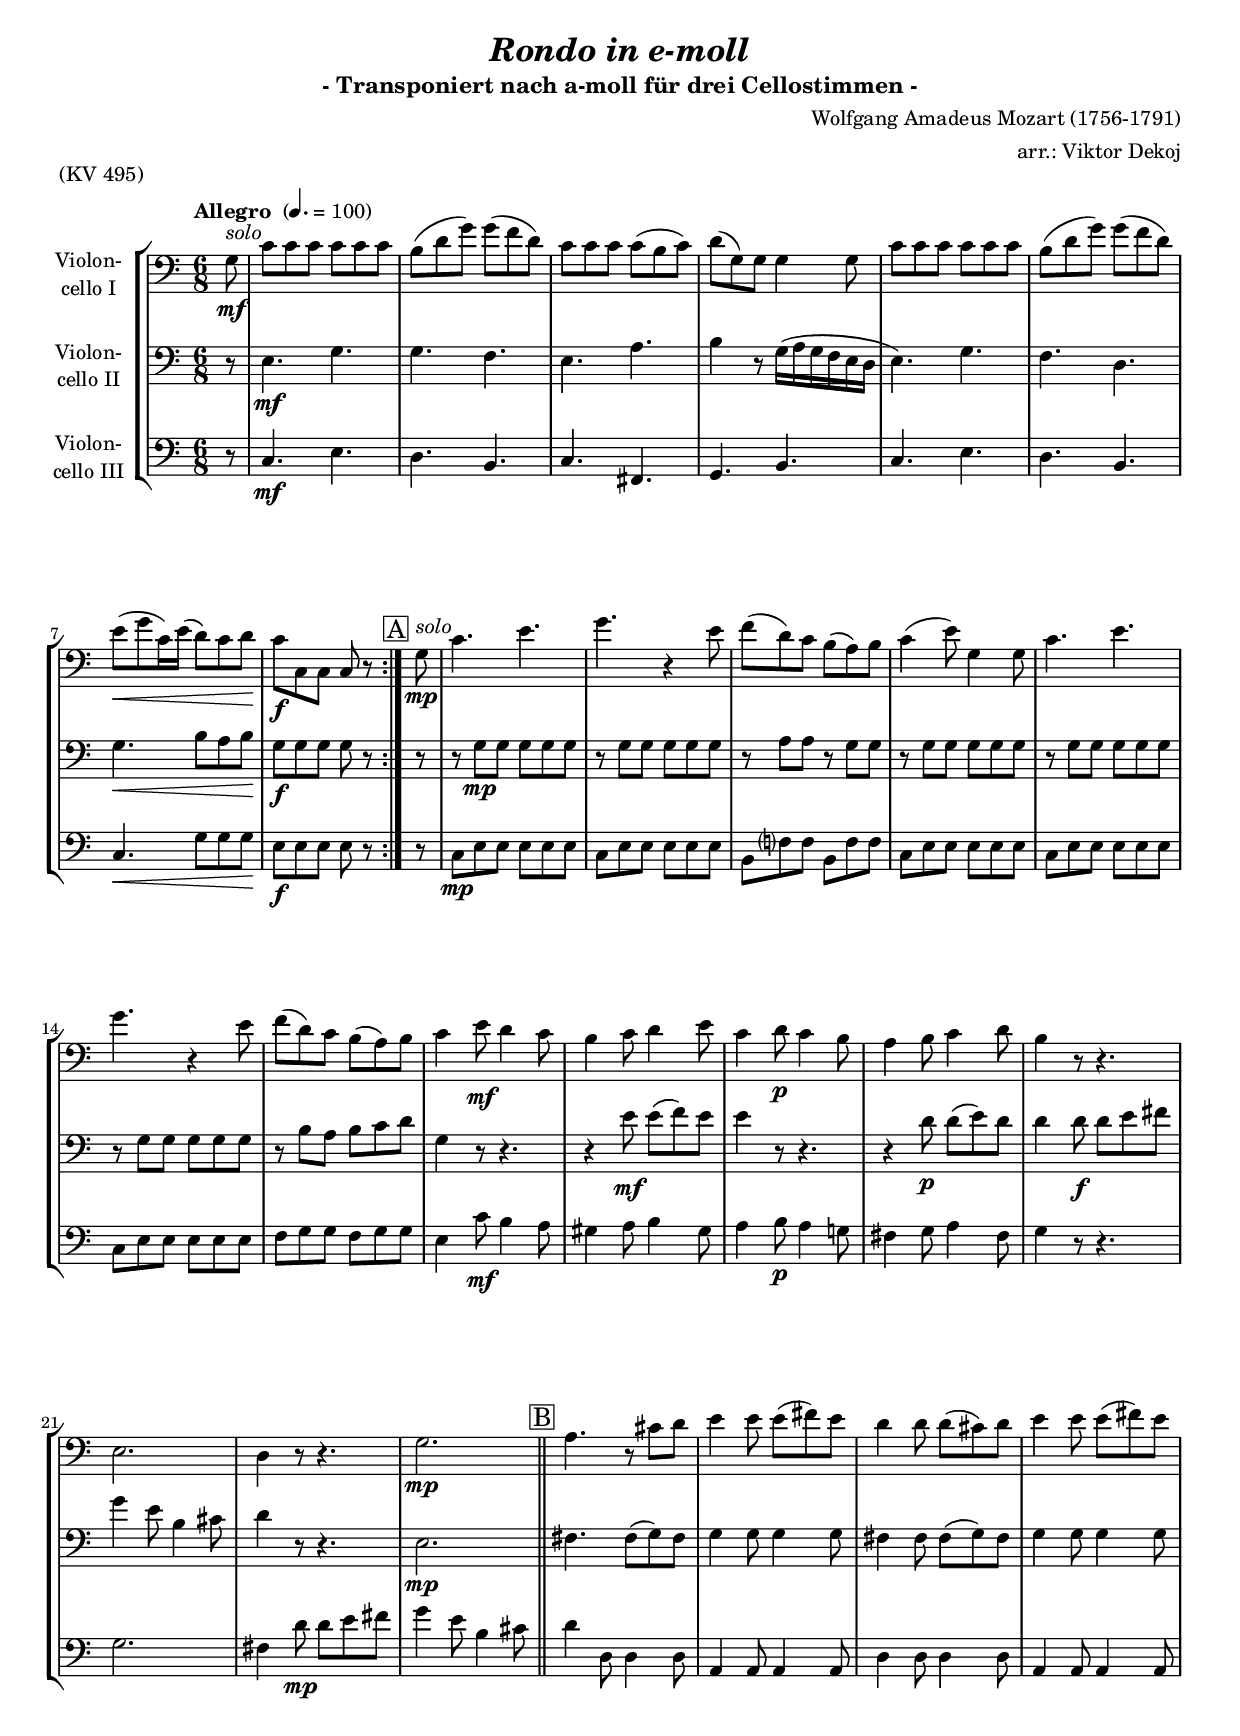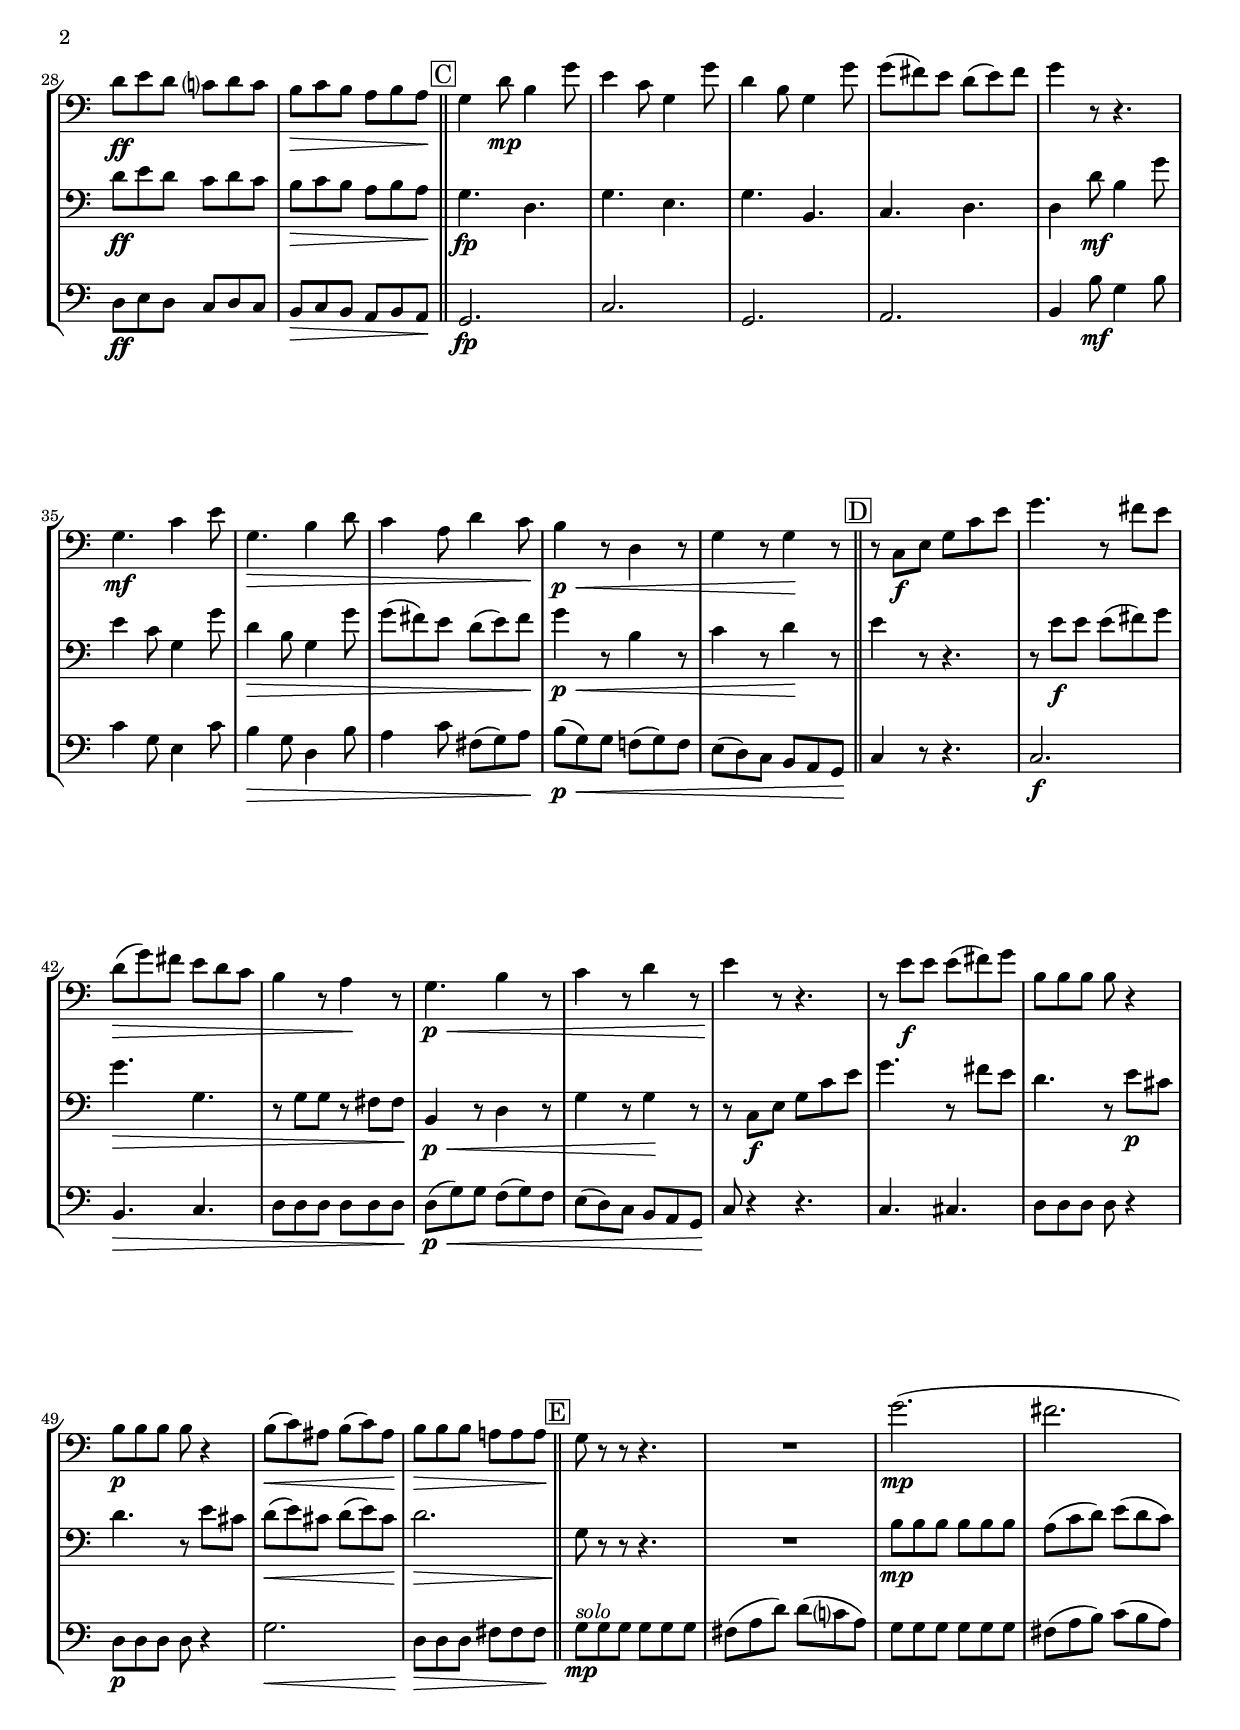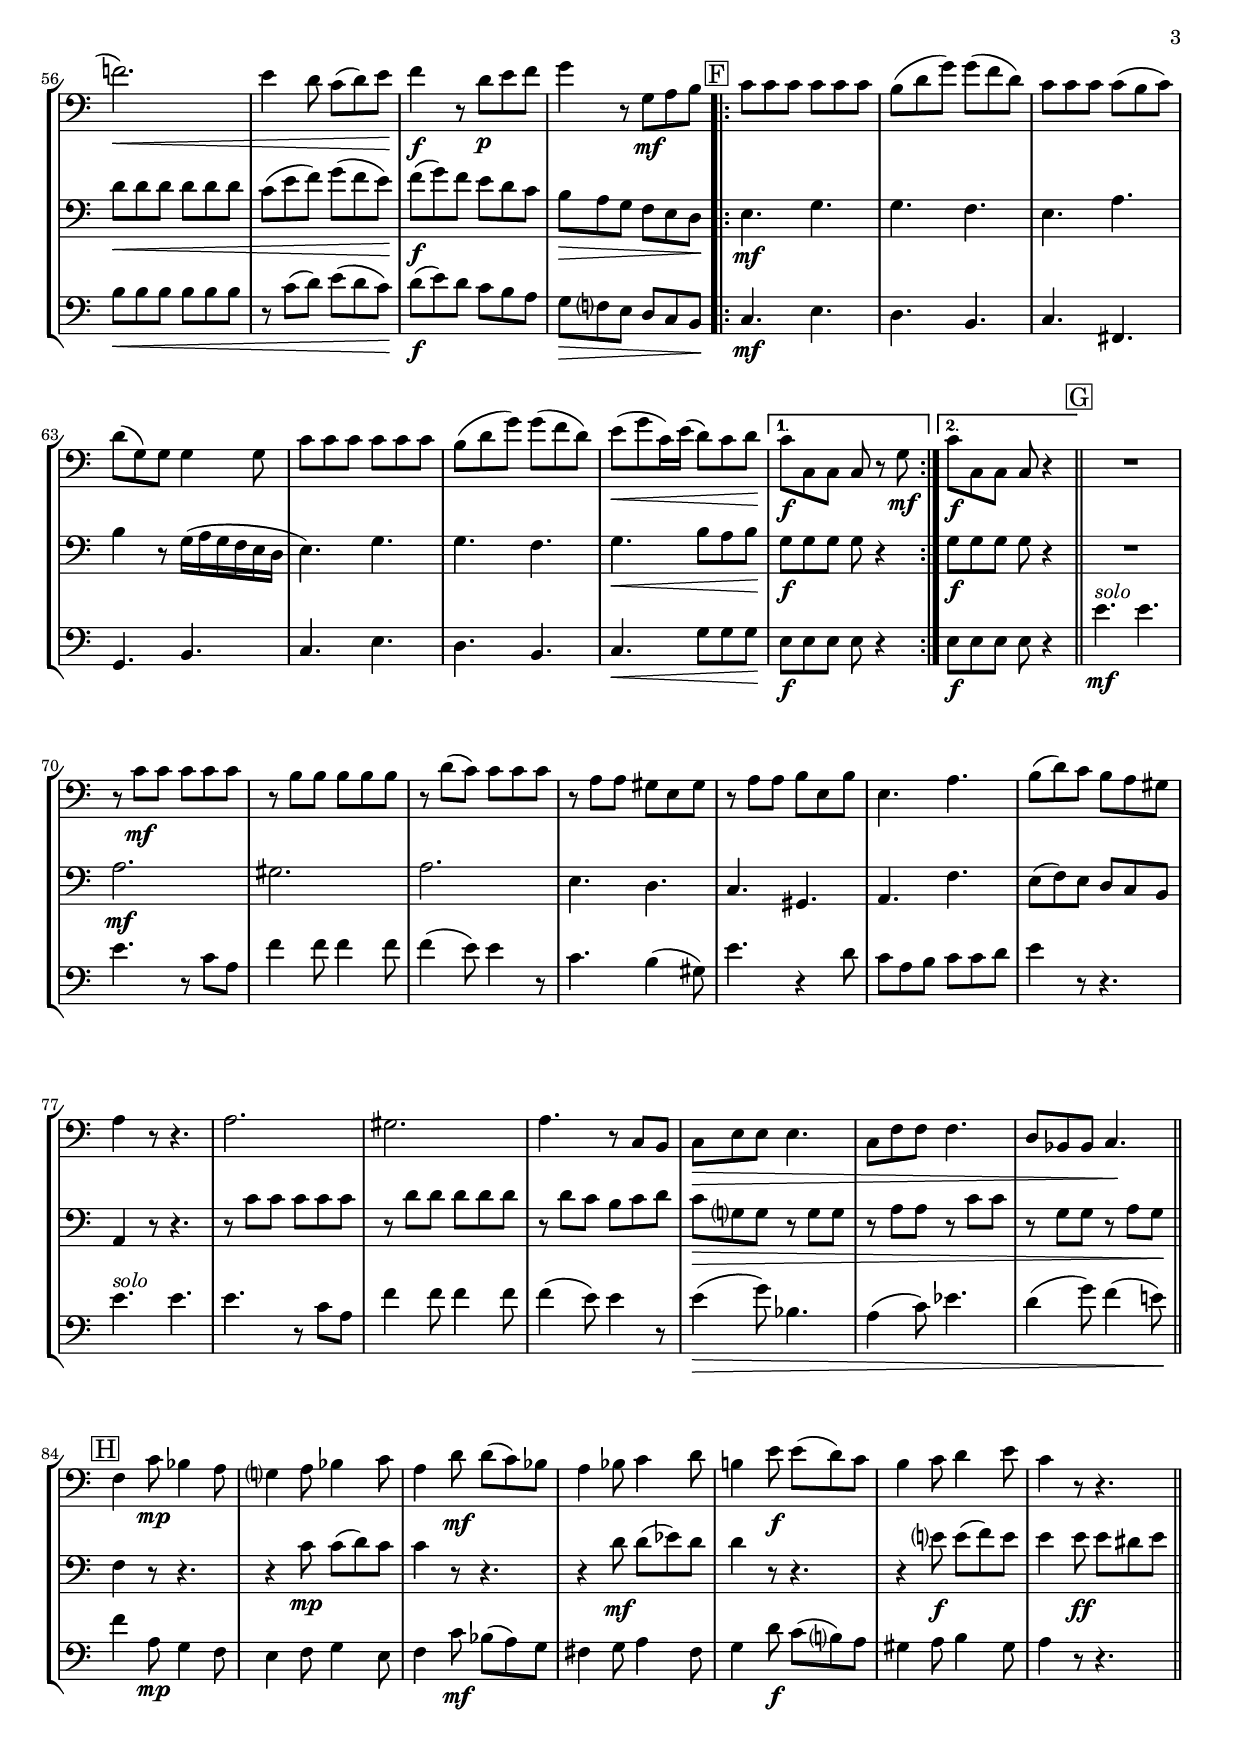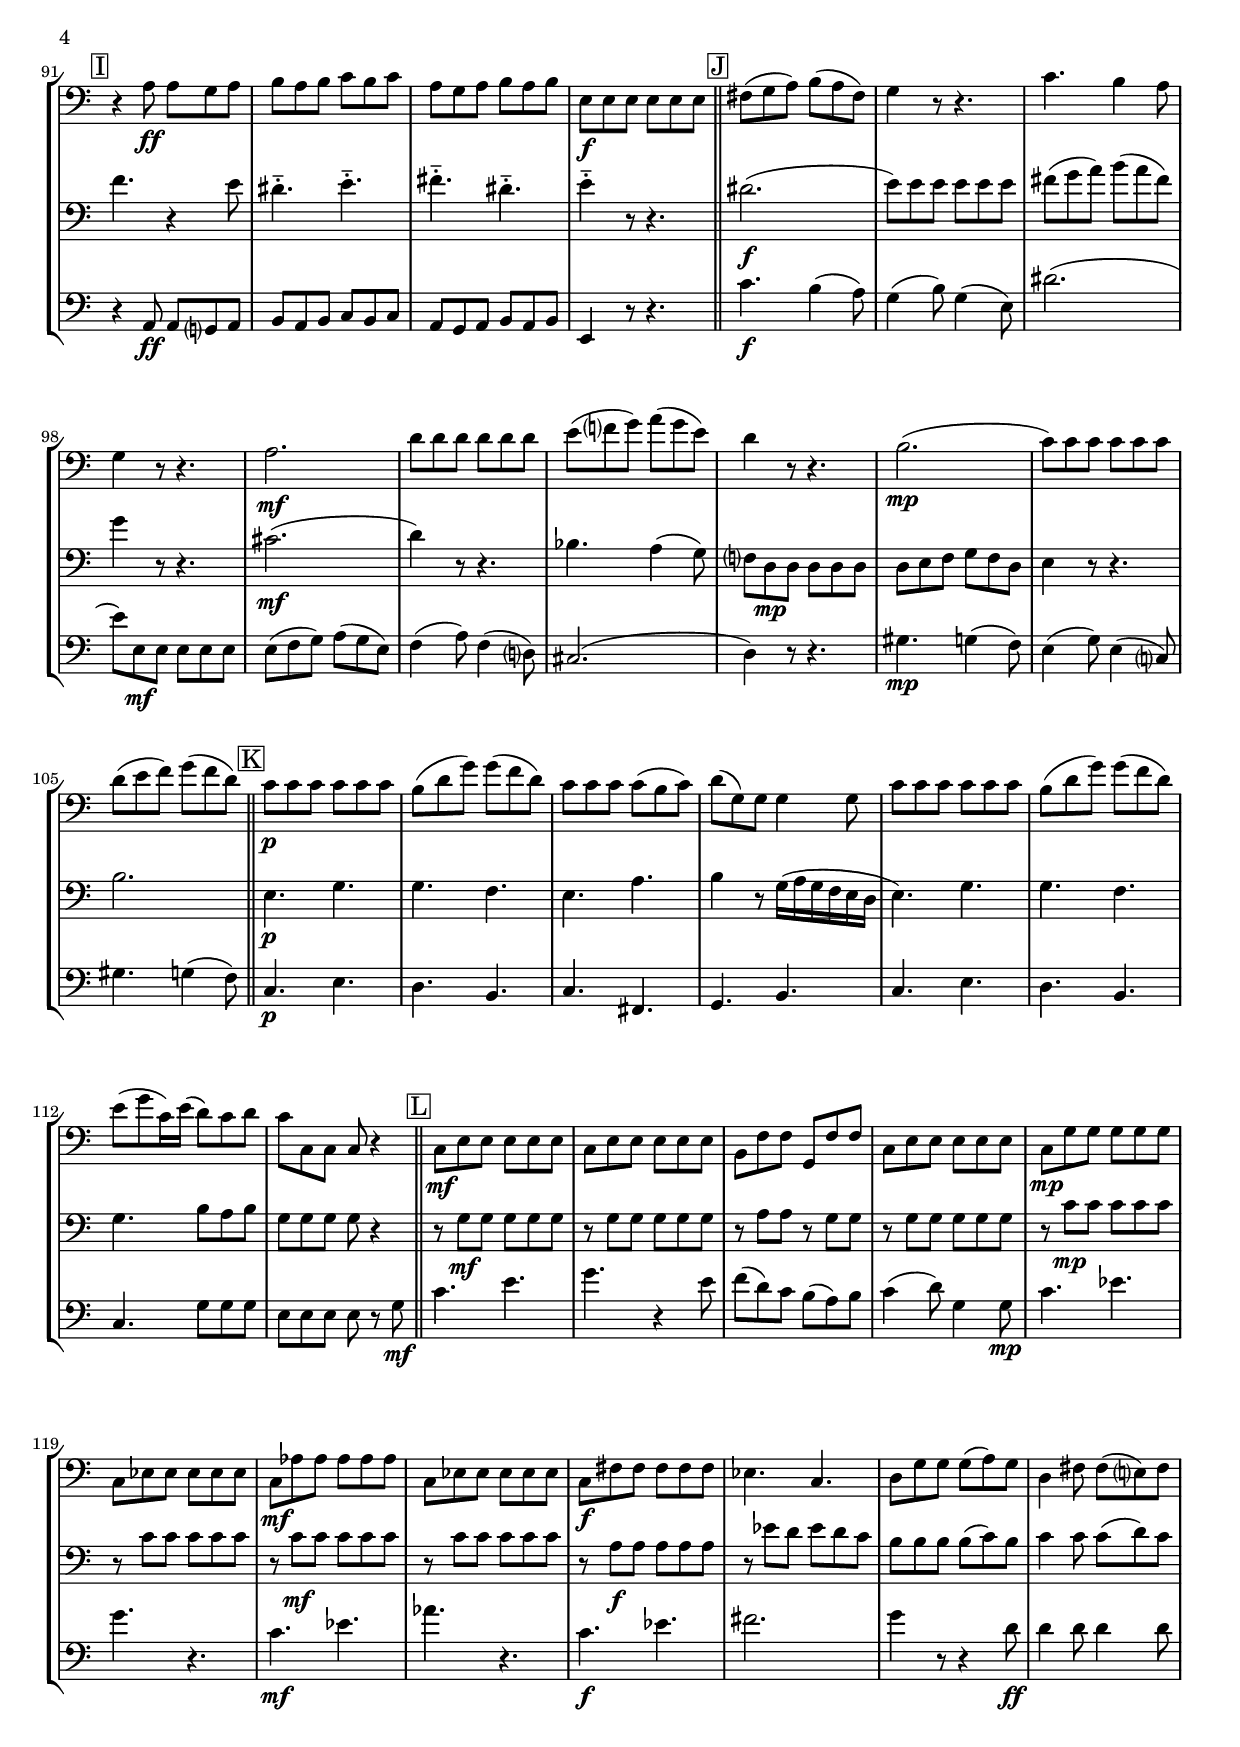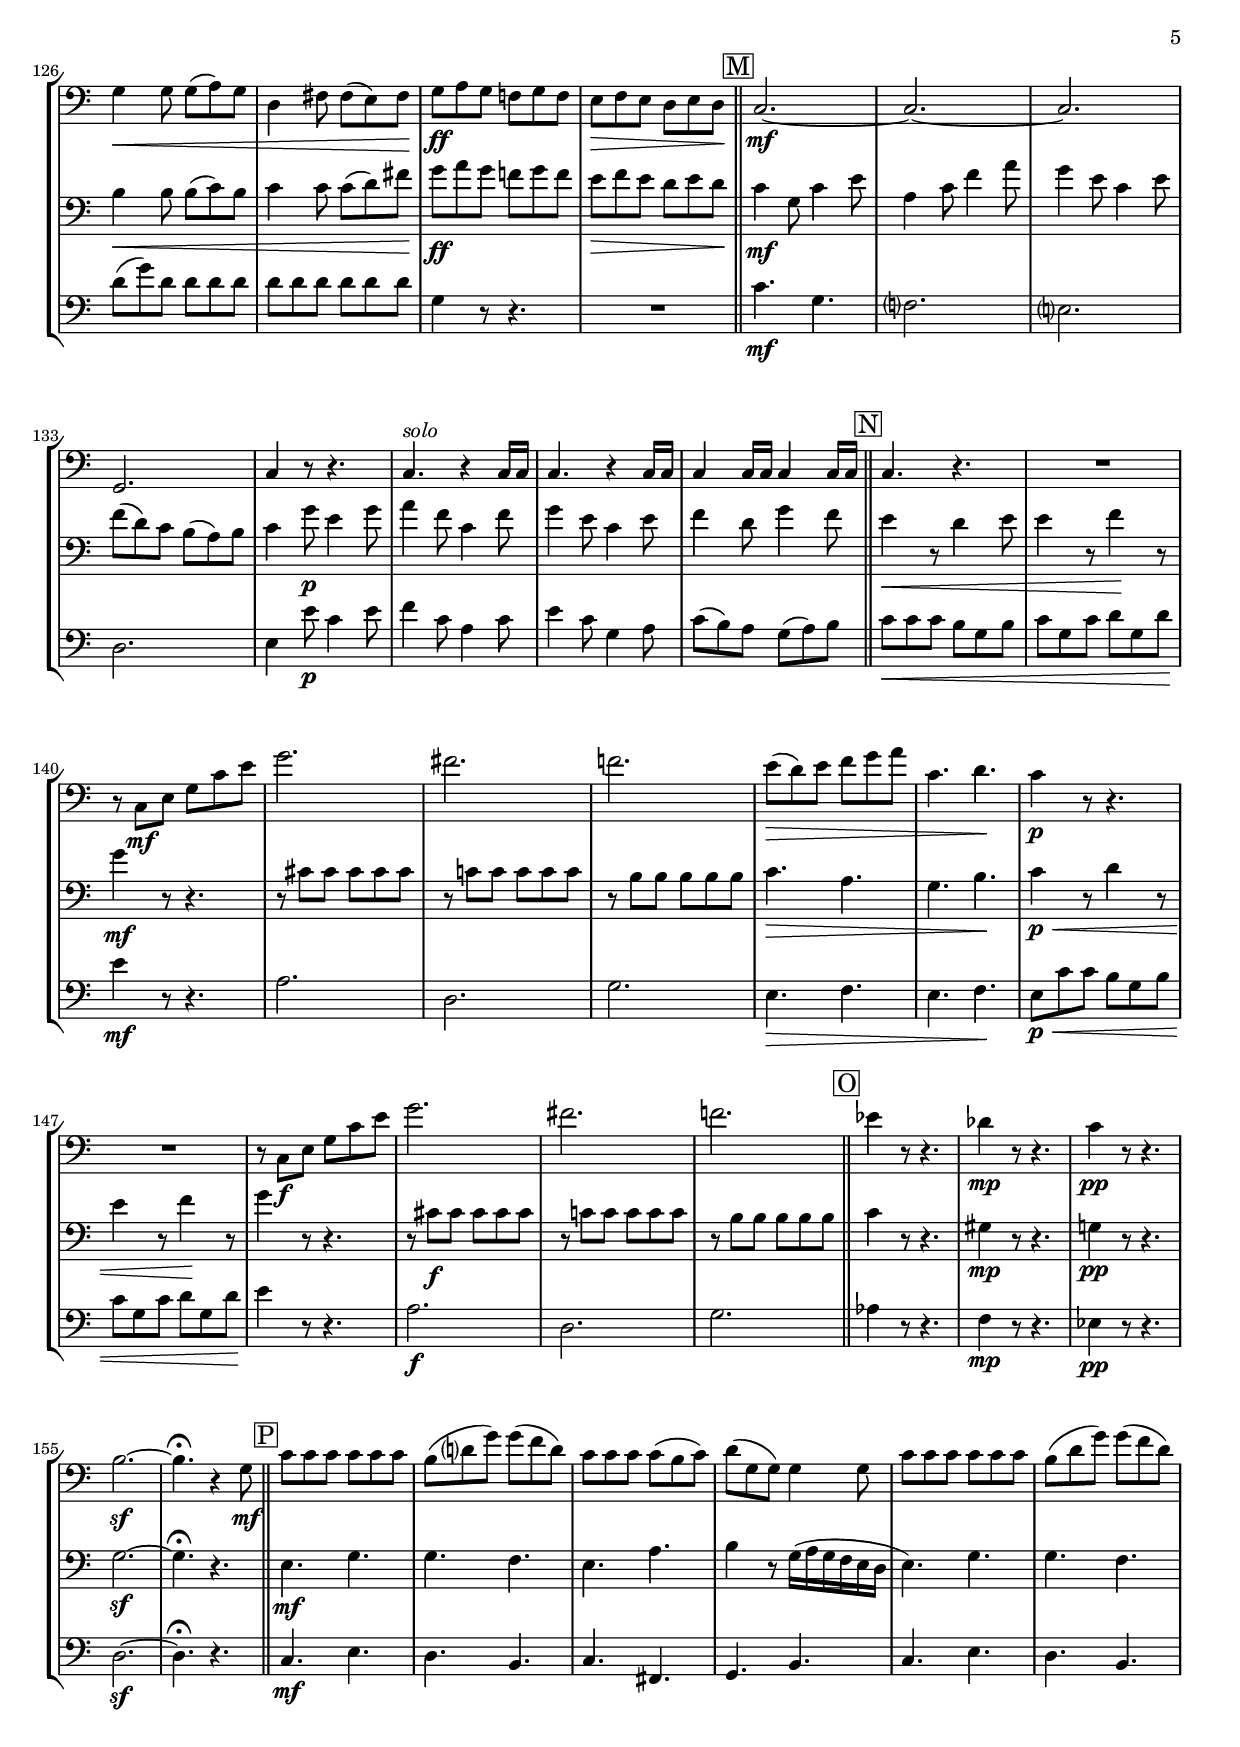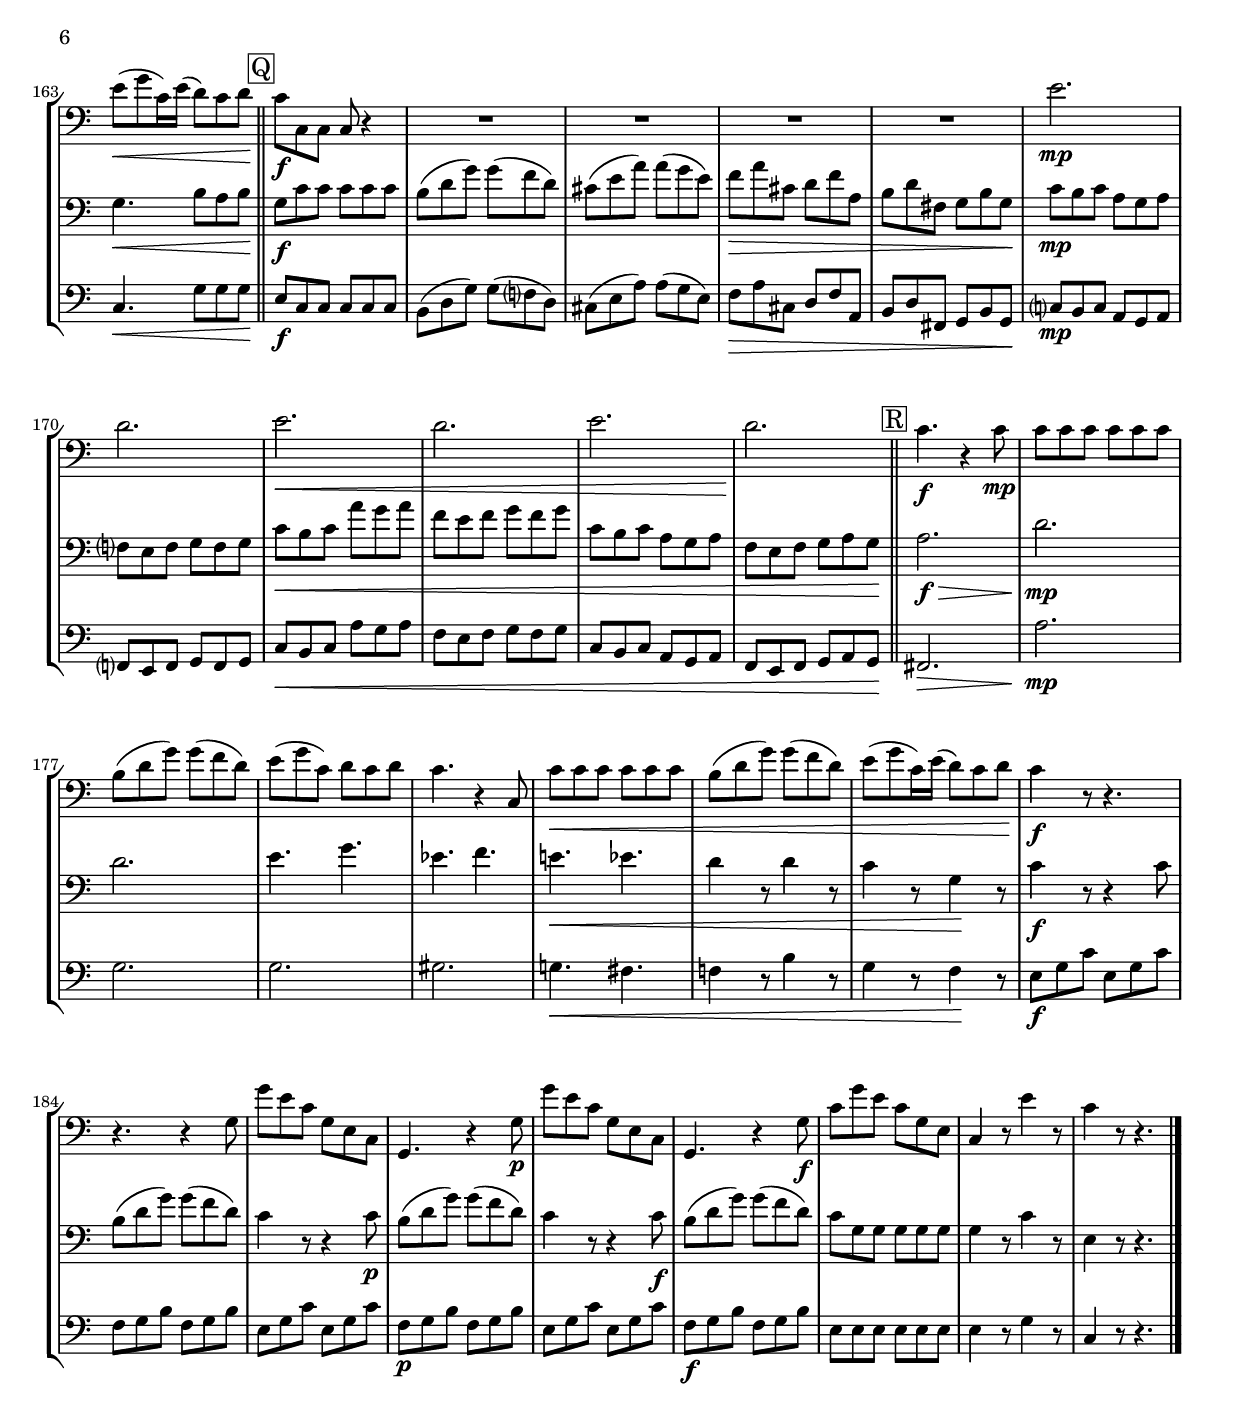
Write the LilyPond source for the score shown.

\version "2.14.2"
\include "deutsch.ly"

#(set-global-staff-size 17.8)

\header {
  title     = \markup \bold \italic "Rondo in e-moll"
  subtitle  = "- Transponiert nach a-moll für drei Cellostimmen -"
  composer  = "Wolfgang Amadeus Mozart (1756-1791)"
  arranger  = "arr.: Viktor Dekoj"
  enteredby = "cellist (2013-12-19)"
  piece     = "(KV 495)"
}

voiceconsts = {
  \key g \minor
  \time 6/8
  \clef "bass"
  %\numericTimeSignature
  \compressFullBarRests
  \set tupletSpannerDuration = #(ly:make-moment 1 4)
  \tempo "Allegro " 4.=100
}

%minstr = "harpsichord"
mihi = "clarinet"
%minstr = "accordion"
milo = "bassoon"

boxa = \mark \markup \box "A"
boxb = { \bar "||" \mark \markup \box "B" }
boxc = { \bar "||" \mark \markup \box "C" }
boxd = { \bar "||" \mark \markup \box "D" }
boxe = { \bar "||" \mark \markup \box "E" }
boxf = \mark \markup \box "F"
boxg = { \bar "||" \mark \markup \box "G" }
boxh = { \bar "||" \mark \markup \box "H" }
boxi = { \bar "||" \mark \markup \box "I" }
boxj = { \bar "||" \mark \markup \box "J" }
boxk = { \bar "||" \mark \markup \box "K" }
boxl = { \bar "||" \mark \markup \box "L" }
boxm = { \bar "||" \mark \markup \box "M" }
boxn = { \bar "||" \mark \markup \box "N" }
boxo = { \bar "||" \mark \markup \box "O" }
boxp = { \bar "||" \mark \markup \box "P" }
boxq = { \bar "||" \mark \markup \box "Q" }
boxr = { \bar "||" \mark \markup \box "R" }

solo = \markup \italic "solo"

va = \relative c' {
  \voiceconsts

  \repeat volta 2 {
    \partial 8 f8\mf^\solo
    b b b b b b
    a( c f) f( es c)
    b b b b( a b)
    c( f,) f f4 f8

    b b b b b b
    a( c f) f( es c)
    d(\< f b,16) d( c8) b c\!
    b\f b, b b r 
  } \boxa

  \partial 8 f'\mp^\solo
  b4. d
  f r4 d8
  es( c) b a( g) a
  b4( d8) f,4 f8
  b4. d
  f r4 d8
  es( c) b a( g) a

  b4 d8\mf c4 b8
  a4 b8 c4 d8
  b4 c8\p b4 a8
  g4 a8 b4 c8
  a4 r8 r4.
  d,2.
  c4 r8 r4.
  f2.\mp \boxb

  g4. r8 h c
  d4 d8 d( e) d
  c4 c8 c( h) c
  d4 d8 d( e) d
  c\ff d c b? c b
  a\> b a g a g\! \boxc

  f4 c'8\mp a4 f'8
  d4 b8 f4 f'8
  c4 a8 f4 f'8
  f( e) d c( d) e
  f4 r8 r4.
  f,\mf b4 d8
  f,4.\> a4 c8

  b4 g8 c4 b8\!
  a4\p\< r8 c,4 r8
  f4 r8 f4\! r8 \boxd
  r b,\f d f b d
  f4. r8 e d
  c(\> f) e d c b

  a4 r8 g4\! r8
  f4.\p\< a4 r8
  b4 r8 c4 r8
  d4\! r8 r4.
  r8 d\f d d( e) f
  a, a a a r4

  a8\p a a a r4
  a8(\< b) gis a( b) gis\!
  a\> a a g! g g\! \boxe

  f r r r4.
  R2.
  f'(\mp
  e
  es!)\<
  d4 c8 b( c) d\!
  es4\f r8 c\p d es
  f4 r8 f,\mf g a

  \boxf
  \repeat volta 2 {
    b b b b b b
    a( c f) f( es c)
    b b b b( a b)
    c( f,) f f4 f8
    b b b b b b

    a( c f) f( es c)
    d(\< f b,16) d( c8) b c\!
  }
  \alternative {
    { b\f b, b b r f'\mf }
    { b\f b, b b r4 }
  } \boxg

  R2.
  r8 b'\mf b b b b
  r a a a a a
  r c( b) b b b
  r g g fis d fis
  r g g a d, a'

  d,4. g
  a8( c) b a g fis
  g4 r8 r4.
  g2.
  fis
  g4. r8 b, a
  b\> d d d4.
  b8 es es es4.

  c8 as as b4.\! \boxh
  es4 b'8\mp as4 g8
  f?4 g8 as4 b8
  g4 c8\mf c( b) as
  g4 as8 b4 c8
  a!4 d8\f d( c) b

  a4 b8 c4 d8
  b4 r8 r4. \boxi
  r4 g8\ff g f g
  a g a b a b
  g f g a g a
  d,\f d d d d d \boxj

  e( f g) a( g e)
  f4 r8 r4.
  b a4 g8
  f4 r8 r4.
  g2.\mf
  c8 c c c c c

  d( es? f) g( f d)
  c4 r8 r4.
  a2.(\mp
  b8) b b b b b
  c( d es) f( es c) \boxk

  b\p b b b b b
  a( c f) f( es c)
  b b b b( a b)
  c( f,) f f4 f8

  b b b b b b
  a( c f) f( es c)
  d( f b,16) d( c8) b c
  b b, b b r4 \boxl

  b8\mf d d d d d
  b d d d d d
  a es' es f, es' es
  b d d d d d
  b\mp f' f f f f

  b, des des des des des
  b\mf ges' ges ges ges ges
  b, des des des des des
  b\f e e e e e
  des4. b
  c8 f f f( g) f

  c4 e8 e( d?) e
  f4\< f8 f( g) f
  c4 e8 e( d) e\!
  f\ff g f es! f es
  d\> es d c d c\! \boxm

  b2.~\mf
  b~
  b
  f
  b4 r8 r4.
  b^\solo r4 b16 b
  b4. r4 b16 b
  b4 b16 b b4 b16 b \boxn

  b4. r
  R2.
  r8 b\mf d f b d
  f2.
  e
  es!
  d8(\> c) d es f g

  b,4. c\!
  b4\p r8 r4.
  R2.
  r8 b,\f d f b d
  f2.
  e
  es! \boxo

  des4 r8 r4.
  ces4\mp r8 r4.
  b4\pp r8 r4.
  a2.~\sf
  a4.\fermata r4 f8\mf \boxp

  b b b b b b
  a( c? f) f( es c)
  b b b b( a b)
  c( f, f) f4 f8
  b b b b b b

  a( c f) f( es c)
  d(\< f b,16) d( c8) b c\! \boxq
  b\f b, b b r4
  R2.*4

  d'2.\mp
  c
  d\<
  c
  d
  c\! \boxr

  b4.\f r4 b8\mp
  b b b b b b
  a( c f) f( es c)
  d( f b,) c b c
  b4. r4 b,8
  b'\< b b b b b

  a( c f) f( es c)
  d( f b,16) d( c8) b c\!
  b4\f r8 r4.
  r r4 f8
  f' d b f d b

  f4. r4 f'8\p
  f' d b f d b
  f4. r4 f'8\f
  b f' d b f d
  b4 r8 d'4 r8
  b4 r8 r4. \bar "|."  
}

vb = \relative c' {
  \voiceconsts

  \repeat volta 2 {
    \partial 8 r8
    d4.\mf f
    f es
    d g
    a4 r8 f16( g f es d c
    d4.) f
    es c
    f\< a8 g a\!

    f\f f f f r
  } \boxa

  \partial 8 r
  r f\mp f f f f
  r f f f f f
  r g g r f f
  r f f f f f

  r f f f f f
  r f f f f f
  r a g a b c
  f,4 r8 r4.
  r4 d'8\mf d( es) d

  d4 r8 r4.
  r4 c8\p c( d) c
  c4 c8\f c d e
  f4 d8 a4 h8
  c4 r8 r4.
  d,2.\mp \boxb

  e4. e8( f) e
  f4 f8 f4 f8
  e4 e8 e( f) e
  f4 f8 f4 f8
  c'\ff d c b c b
  a\> b a g a g\! \boxc

  f4.\fp c
  f d
  f a,
  b c
  c4 c'8\mf a4 f'8
  d4 b8 f4 f'8
  c4\> a8 f4 f'8

  f( e) d c( d) e\!
  f4\p\< r8 a,4 r8
  b4 r8 c4\! r8 \boxd
  d4 r8 r4.
  r8 d\f d d( e) f
  f4.\> f,

  r8 f f r e e\!
  a,4\p\< r8 c4 r8
  f4 r8 f4\! r8
  r b,\f d f b d
  f4. r8 e d

  c4. r8 d\p h
  c4. r8 d h
  c(\< d) h c( d) h\!
  c2.\> \boxe

  f,8\! r r r4.
  R2.
  a8\mp a a a a a
  g( b c) d( c b)
  c\< c c c c c
  b( d es) f( es d)\!
  es(\f f) es d c b

  a\> g f es d c\!
  \boxf
  \repeat volta 2 {
    d4.\mf f
    f es
    d g
    a4 r8 f16( g f es d c

    d4.) f
    f es
    f\< a8 g a\!
  }
  \alternative {
    { f\f f f f r4 }
    { f8\f f f f r4 }
  } \boxg

  R2.
  g\mf
  fis
  g
  d4. c
  b fis
  g es'
  d8( es) d c b a
  g4 r8 r4.

  r8 b' b b b b
  r c c c c c
  r c b a b c
  b\> f? f r f f
  r g g r b b

  r f f r g f\! \boxh
  es4 r8 r4.
  r4 b'8\mp b( c) b
  b4 r8 r4.
  r4 c8\mf c( des) c
  c4 r8 r4.

  r4 d?8\f d( es) d
  d4 d8\ff d cis d \boxi
  es4. r4 d8
  cis4.---. d---.
  e---. cis---.
  d4---. r8 r4. \boxj

  cis2.(\f
  d8) d d d d d
  e( f g) a( g e)
  f4 r8 r4.
  h,2.(\mf
  c4) r8 r4.

  as g4( f8)
  es? c\mp c c c c
  c d es f es c
  d4 r8 r4.
  a'2. \boxk

  d,4.\p f
  f es
  d g
  a4 r8 f16( g f es d c
  d4.) f
  f es
  f a8 g a

  f f f f r4 \boxl
  r8 f\mf f f f f
  r f f f f f
  r g g r f f
  r f f f f f

  r b\mp b b b b
  r b b b b b
  r b\mf b b b b
  r b b b b b
  r g\f g g g g
  r des' c des c b

  a a a a( b) a
  b4 b8 b( c) b
  a4\< a8 a( b) a
  b4 b8 b( c) e\!
  f\ff g f es! f es
  d\> es d c d c\! \boxm

  b4\mf f8 b4 d8
  g,4 b8 es4 g8
  f4 d8 b4 d8
  es( c) b a( g) a
  b4 f'8\p d4 f8
  g4 es8 b4 es8
  f4 d8 b4 d8

  es4 c8 f4 es8 \boxn
  d4\< r8 c4 d8
  d4 r8 es4\! r8
  f4\mf r8 r4.
  r8 h, h h h h
  r b! b b b b

  r a a a a a
  b4.\> g
  f a\!
  b4\p\< r8 c4 r8
  d4 r8 es4\! r8
  f4 r8 r4.
  r8 h,\f h h h h

  r b! b b b b
  r a a a a a \boxo
  b4 r8 r4.
  fis4\mp r8 r4.
  f!4\pp r8 r4.
  f2.~\sf
  f4.\fermata r \boxp

  d\mf f
  f es
  d g
  a4 r8 f16( g f es d c
  d4.) f
  f es
  f\< a8 g a\! \boxq

  f\f b b b b b
  a( c f) f( es c)
  h( d g) g( f d)
  es\> g h, c es g,
  a c e, f a f\!

  b\mp a b g f g
  es? d es f es f
  b\< a b g' f g
  es d es f es f
  b, a b g f g
  es d es f g f\! \boxr

  g2.\f\>
  c\!\mp
  c
  d4. f
  des es
  d!\< des
  c4 r8 c4 r8
  b4 r8 f4\! r8
  b4\f r8 r4 b8
  a( c f) f( es c)

  b4 r8 r4 b8\p
  a( c f) f( es c)
  b4 r8 r4 b8\f
  a( c f) f( es c)
  b f f f f f
  f4 r8 b4 r8
  d,4 r8 r4. \bar "|."
}

vc = \relative c' {
  \voiceconsts

  \repeat volta 2 {
    \partial 8 r8
    b4.\mf d
    c a
    b e,
    f a
    b d
    c a
    b\< f'8 f f\!

    d\f d d d r
  } \boxa

  \partial 8 r
  b\mp d d d d d
  b d d d d d
  a es'? es a, es' es
  b d d d d d

  b d d d d d 
  b d d d d d 
  es f f es f f
  d4 b'8\mf a4 g8
  fis4 g8 a4 fis8

  g4 a8\p g4 f!8
  e4 f8 g4 e8
  f4 r8 r4.
  f2.
  e4 c'8\mp c d e
  f4 d8 a4 h8 \boxb

  c4 c,8 c4 c8
  g4 g8 g4 g8
  c4 c8 c4 c8
  g4 g8 g4 g8
  c\ff d c b c b
  a\> b a g a g\! \boxc

  f2.\fp
  b
  f
  g
  a4 a'8\mf f4 a8
  b4 f8 d4 b'8
  a4\> f8 c4 a'8
  g4 b8 e,( f) g\!

  a(\p\< f) f es!( f) es
  d( c) b a g f\! \boxd
  b4 r8 r4.
  b2.\f
  a4.\> b
  c8 c c c c c\!
  c(\p\< f) f es( f) es

  d( c) b a g f\!
  b r4 r4.
  b h
  c8 c c c r4
  c8\p c c c r4
  f2.\<
  c8\!\> c c e e e \! \boxe

  f\mp^\solo f f f f f
  e( g c) c( b? g)
  f f f f f f
  e( g a) b( a g)
  a\< a a a a a
  r b( c) d( c b)\!

  c(\f d) c b a g
  f\> es? d c b a\!

  \boxf
  \repeat volta 2 {
    b4.\mf d
    c a
    b e,
    f a

    b d
    c a
    b\< f'8 f f\!
  }
  \alternative {
    { d8\f d d d r4 }
    { d8\f d d d r4 }
  } \boxg

  d'4.\mf^\solo d
  d r8 b g
  es'4 es8 es4 es8
  es4( d8) d4 r8
  b4. a4( fis8)
  d'4. r4 c8
  b g a b b c

  d4 r8 r4.
  d^\solo d
  d r8 b g
  es'4 es8 es4 es8
  es4( d8) d4 r8
  d4(\> f8) as,4.
  g4( b8) des4.

  c4( f8) es4( d!8)\! \boxh
  es4 g,8\mp f4 es8
  d4 es8 f4 d8
  es4 b'8\mf as( g) f
  e4 f8 g4 e8
  f4 c'8\f b( a?) g

  fis4 g8 a4 fis8
  g4 r8 r4. \boxi
  r4 g,8\ff g f? g
  a g a b a b
  g f g a g a
  d,4 r8 r4. \boxj

  b''\f a4( g8)
  f4( a8) f4( d8)
  cis'2.(
  d8) d,\mf d d d d
  d( es f) g( f d)

  es4( g8) es4( c?8)
  h2.(
  c4) r8 r4.
  fis\mp f4( es8)
  d4( f8) d4( b?8)
  fis'4. f4( es8) \boxk

  b4.\p d
  c a
  b e,
  f a
  b d
  c a
  b f'8 f f

  d d d d r f\mf \boxl
  b4. d
  f r4 d8
  es( c) b a( g) a
  b4( c8) f,4 f8\mp
  b4. des
  f r

  b,\mf des
  ges r
  b,\f des
  e2.
  f4 r8 r4 c8\ff
  c4 c8 c4 c8

  c( f) c c c c
  c c c c c c
  f,4 r8 r4.
  R2. \boxm

  b4.\mf f
  es?2.
  d?
  c
  d4 d'8\p b4 d8
  es4 b8 g4 b8
  d4 b8 f4 g8
  b( a) g f( g) a \boxn

  b\< b b a f a
  b f b c f, c'\!
  d4\mf r8 r4.
  g,2.
  c,
  f
  d4.\> es

  d es\!
  d8\p\< b' b a f a
  b f b c f, c'\!
  d4 r8 r4.
  g,2.\f
  c,
  f \boxo

  ges4 r8 r4.
  es4\mp r8 r4.
  des4\pp r8 r4.
  c2.~\sf
  c4.\fermata r \boxp

  b\mf d
  c a
  b e,
  f a
  b d
  c a
  b\< f'8 f f\! \boxq

  d\f b b b b b
  a( c f) f(  es? c)
  h( d g) g( f d)
  es\> g h, c es g,
  a c e, f a f\!

  b?\mp a b g f g
  es? d es f es f
  b\< a b g' f g
  es d es f es f
  b, a b g f g
  es d es f g f\! \boxr

  e2.\>
  g'\!\mp
  f
  f
  fis
  f!4.\< e
  es!4 r8 a4 r8
  f4 r8 es4\! r8
  d\f f b d, f b

  es, f a es f a
  d, f b d, f b
  es,\p f a es f a
  d, f b d, f b

  es,\f f a es f a
  d, d d d d d
  d4 r8 f4 r8
  b,4 r8 r4. \bar "|."
}


music = \new StaffGroup <<
      \new Staff {
	\set Staff.midiInstrument = \mihi
	\set Staff.instrumentName = \markup \center-column { "Violon-" "cello I" }
	\transpose g a, { \va }
      }

      \new Staff {
	\set Staff.midiInstrument = \milo
	\set Staff.instrumentName = \markup \center-column { "Violon-" "cello II" }
	\transpose g a, { \vb }
      }

      \new Staff {
	\set Staff.midiInstrument = \milo
	\set Staff.instrumentName = \markup \center-column { "Violon-" "cello III" }
	\transpose g a, { \vc }
      }
>>

\book {
  \score {
    \music
    \layout {}
  }

  \score {
    \unfoldRepeats \music

    \midi {
      \context {
        \Score
      }
    }
  }
}
